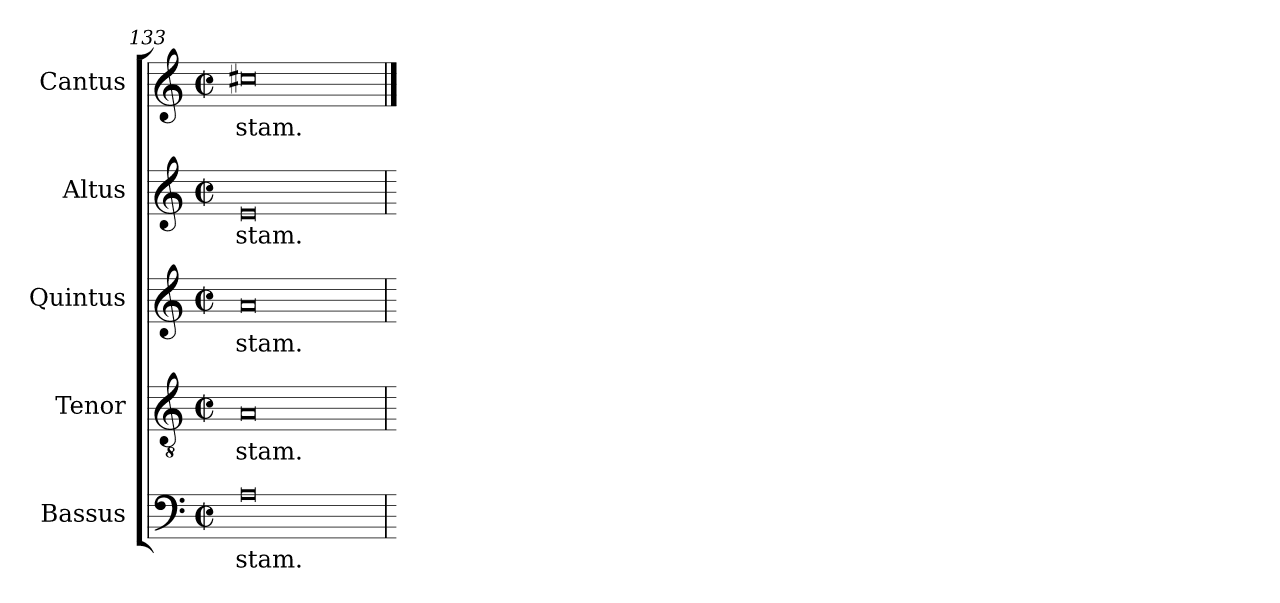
**kern	**text	**kern	**text	**kern	**text	**kern	**text	**kern	**text
*part5	*part5	*part4	*part4	*part3	*part3	*part2	*part2	*part1	*part1
*staff5	*staff5	*staff4	*staff4	*staff3	*staff3	*staff2	*staff2	*staff1	*staff1
*I"Bassus	*	*I"Tenor	*	*I"Quintus	*	*I"Altus	*	*I"Cantus	*
*clefF4	*	*clefGv2	*	*clefG2	*	*clefG2	*	*clefG2	*
*k[]	*	*k[]	*	*k[]	*	*k[]	*	*	*
*C:	*	*C:	*	*C:	*	*C:	*	*	*
*M2/2	*	*M2/2	*	*M2/2	*	*M2/2	*	*M2/2	*
*met(c|)	*	*met(c|)	*	*met(c|)	*	*met(c|)	*	*met(c|)	*
=133	=133	=133	=133	=133	=133	=133	=133	=133	=133
!	!LO:LY:b:cj	!	!LO:LY:b:cj	!	!LO:LY:b:cj	!	!LO:LY:b:cj	!	!LO:LY:b:cj
0A	stam.	0A	-stam.	0a	stam.	0e	-stam.	0cc#X	stam.
=	==	=	==	=	==	=	==	==	==
*-	*-	*-	*-	*-	*-	*-	*-	*-	*-
